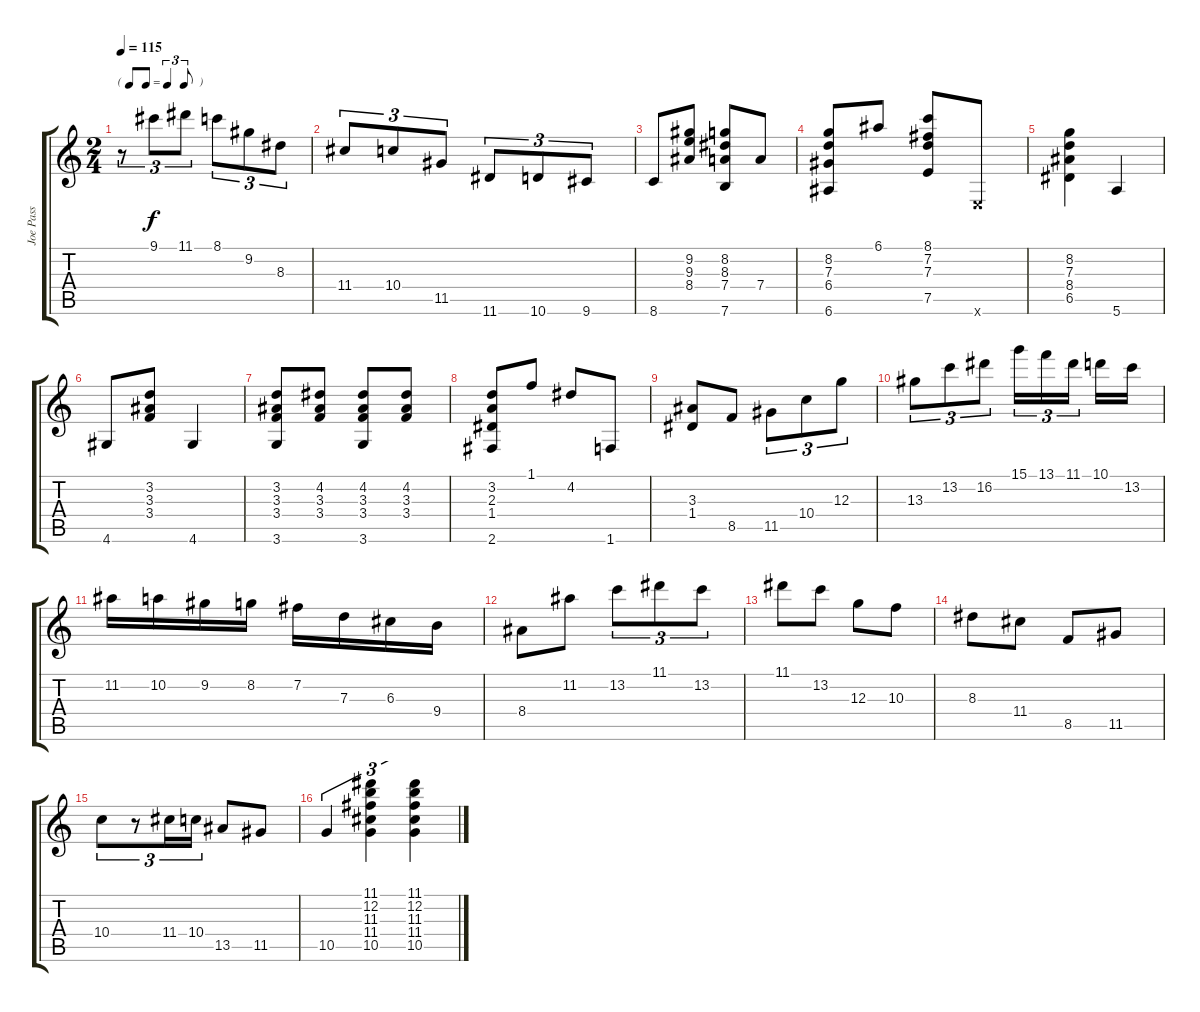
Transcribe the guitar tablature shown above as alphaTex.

\track ("Joe Pass" "Joe Pass") {instrument electricguitarjazz}
\staff {score tabs}
\tuning (E4 B3 G3 D3 A2 E2) {hide}
\ts (2 4)
\tf triplet8th
\tempo 115
\clef g2
\ks c
r.8{tu (3 2) dy f} 9.1.8{tu (3 2)} 11.1.8{tu (3 2)} 8.1.8{tu (3 2)} 9.2.8{tu (3 2)} 8.3.8{tu (3 2)} |
11.4.8{tu (3 2)} 10.4.8{tu (3 2)} 11.5.8{tu (3 2)} 11.6.8{tu (3 2)} 10.6.8{tu (3 2)} 9.6.8{tu (3 2)} |
8.6.8 (9.2 9.3 8.4).8 (8.2 8.3 7.4 7.6).8 7.4.8 |
(8.2 7.3 6.4 6.6).8 6.1.8 (8.1 7.2 7.3 7.5).8 0.6{x}.8 |
(8.2 7.3 8.4 6.5).4 5.6.4 |
4.6.8 (3.2 3.3 3.4).8 4.6.4 |
(3.2 3.3 3.4 3.6).8 (4.2 3.3 3.4).8 (4.2 3.3 3.4 3.6).8 (4.2 3.3 3.4).8 |
(3.2 2.3 1.4 2.6).8 1.1.8 4.2.8 1.6.8 |
(3.3 1.4).8 8.5.8 11.5.8{tu (3 2)} 10.4.8{tu (3 2)} 12.3.8{tu (3 2)} |
13.3.8{tu (3 2)} 13.2.8{tu (3 2)} 16.2.8{tu (3 2)} 15.1.16{tu (3 2)} 13.1.16{tu (3 2)} 11.1.16{tu (3 2)} 10.1.16 13.2.16 |
11.2.16 10.2.16 9.2.16 8.2.16 7.2.16 7.3.16 6.3.16 9.4.16 |
8.4.8 11.2.8 13.2.8{tu (3 2)} 11.1.8{tu (3 2)} 13.2.8{tu (3 2)} |
11.1.8 13.2.8 12.3.8 10.3.8 |
8.3.8 11.4.8 8.5.8 11.5.8 |
10.4.8{tu (3 2)} r.8{tu (3 2)} 11.4.16{tu (3 2)} 10.4.16{tu (3 2)} 13.5.8 11.5.8 |
10.5.4{tu (3 2)} (11.1 12.2 11.3 11.4 10.5).4{tu (3 2)} (11.1 12.2 11.3 11.4 10.5).4{tu (3 2)}
